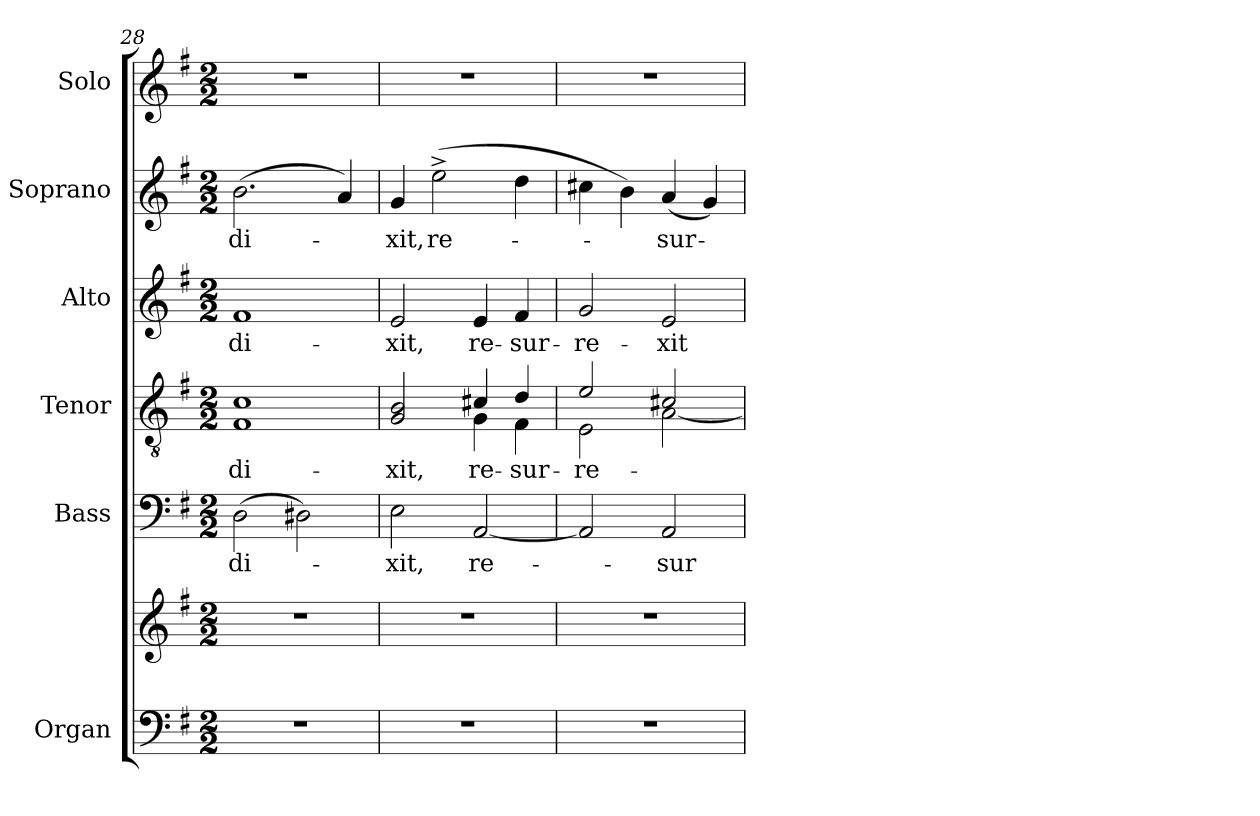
**kern	**kern	**kern	**text	**kern	**text	**kern	**text	**kern	**text	**kern
*part6	*part6	*part5	*part5	*part4	*part4	*part3	*part3	*part2	*part2	*part1
*staff7	*staff6	*staff5	*staff5	*staff4	*staff4	*staff3	*staff3	*staff2	*staff2	*staff1
*I"Organ	*	*I"Bass	*	*I"Tenor	*	*I"Alto	*	*I"Soprano	*	*I"Solo
*I'Org.	*	*I'B.	*	*I'T.	*	*I'A.	*	*I'S.	*	*I'Solo
*clefF4	*clefG2	*clefF4	*	*clefGv2	*	*clefG2	*	*clefG2	*	*clefG2
*	*	*	*	*ITrd7c12	*	*	*	*	*	*
*k[f#]	*k[f#]	*k[f#]	*	*k[f#]	*	*k[f#]	*	*k[f#]	*	*k[f#]
*G:	*G:	*G:	*	*G:	*	*G:	*	*G:	*	*G:
*M2/2	*M2/2	*M2/2	*	*M2/2	*	*M2/2	*	*M2/2	*	*M2/2
=28	=28	=28	=28	=28	=28	=28	=28	=28	=28	=28
!	!	!	!LO:LY:b:color=#000000	!	!	!	!	!	!	!
!	!	!	!	!	!LO:LY:b:color=#000000	!	!	!	!	!
!	!	!	!	!	!	!	!LO:LY:b:color=#000000	!	!	!
!	!	!	!	!	!	!	!	!	!LO:LY:b:color=#000000	!
1r	1r	(2Di\	di-	1FF#i 1Ci	di-	1f#i	di-	(2.bi\	di-	1r
.	.	2D#Xi\)	.	.	.	.	.	.	.	.
.	.	.	.	.	.	.	.	4ai/)	.	.
=29	=29	=29	=29	=29	=29	=29	=29	=29	=29	=29
!	!	!	!LO:LY:b:color=#000000	!	!	!	!	!	!	!
!	!	!	!	!	!LO:LY:b:color=#000000	!	!	!	!	!
*	*	*	*	*^	*	*	*	*	*	*
!	!	!	!	!	!	!	!	!LO:LY:b:color=#000000	!	!	!
!	!	!	!	!	!	!	!	!	!	!LO:LY:b:color=#000000	!
1r	1r	2Ei\	-xit,	2GGi/ 2BBi	2ryy	-xit,	2ei/	-xit,	4gi/	-xit,	1r
!	!	!	!	!	!	!	!	!	!	!LO:LY:b:color=#000000	!
.	.	.	.	.	.	.	.	.	(2ee^i\	re-	.
!	!	!	!LO:LY:b:color=#000000	!	!	!	!	!	!	!	!
!	!	!	!	!	!	!LO:LY:b:color=#000000	!	!	!	!	!
!	!	!	!	!	!	!	!	!LO:LY:b:color=#000000	!	!	!
.	.	[<2AAi/	re-	4C#Xi/	4GGi\	re-	4ei/	re-	.	.	.
!	!	!	!	!	!	!LO:LY:b:color=#000000	!	!	!	!	!
!	!	!	!	!	!	!	!	!LO:LY:b:color=#000000	!	!	!
.	.	.	.	4Di/	4FF#i\	-sur-	4f#i/	-sur-	4ddi\	.	.
!!LO:LB:g=z
=30	=30	=30	=30	=30	=30	=30	=30	=30	=30	=30	=30
!	!	!	!	!	!	!LO:LY:b:color=#000000	!	!	!	!	!
!	!	!	!	!	!	!	!	!LO:LY:b:color=#000000	!	!	!
1r	1r	2AAi/]	.	2Ei/	2EEi\	-re-	2gi/	-re-	4cc#Xi\	.	1r
.	.	.	.	.	.	.	.	.	4bi\)	.	.
!	!	!	!LO:LY:b:color=#000000	!	!	!	!	!	!	!	!
!	!	!	!	!	!	!	!	!LO:LY:b:color=#000000	!	!	!
!	!	!	!	!	!	!	!	!	!	!LO:LY:b:color=#000000	!
.	.	2AAi/	-sur-	2C#Xi/	[<2AAi\	.	2ei/	-xit	(4ai/	-sur-	.
.	.	.	.	.	.	.	.	.	4gi/)	.	.
*	*	*	*	*v	*v	*	*	*	*	*	*
=	=	=	=	=	=	=	=	=	=	=
*-	*-	*-	*-	*-	*-	*-	*-	*-	*-	*-
